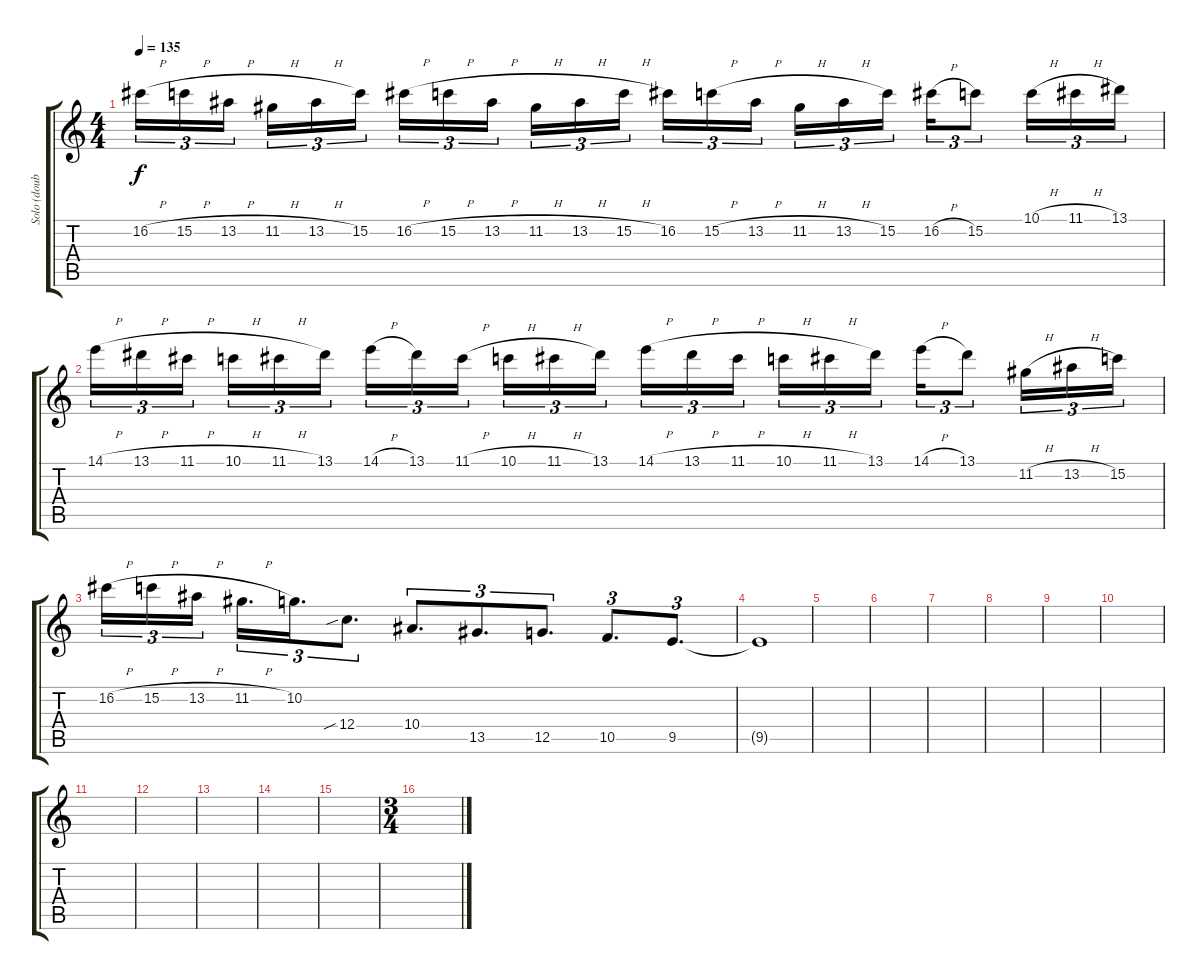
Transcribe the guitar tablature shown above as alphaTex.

\track ("Solo (double layer)" "Solo (doub") {instrument distortionguitar}
\staff {score tabs}
\tuning (D4 A3 F3 C3 G2 C2) {hide}
\ts (4 4)
\tempo 135
\clef g2
\ks c
16.2{h}.16{tu (3 2) dy f} 15.2{h}.16{tu (3 2)} 13.2{h}.16{tu (3 2) beam splitsecondary} 11.2{h}.16{tu (3 2)} 13.2{h}.16{tu (3 2)} 15.2.16{tu (3 2)} 16.2{h}.16{tu (3 2)} 15.2{h}.16{tu (3 2)} 13.2{h}.16{tu (3 2) beam splitsecondary} 11.2{h}.16{tu (3 2)} 13.2{h}.16{tu (3 2)} 15.2{h}.16{tu (3 2)} 16.2.16{tu (3 2)} 15.2{h}.16{tu (3 2)} 13.2{h}.16{tu (3 2) beam splitsecondary} 11.2{h}.16{tu (3 2)} 13.2{h}.16{tu (3 2)} 15.2.16{tu (3 2)} 16.2{h}.16{tu (3 2)} 15.2.8{tu (3 2)} 10.1{h}.16{tu (3 2)} 11.1{h}.16{tu (3 2)} 13.1.16{tu (3 2)} |
14.1{h}.16{tu (3 2)} 13.1{h}.16{tu (3 2)} 11.1{h}.16{tu (3 2) beam splitsecondary} 10.1{h}.16{tu (3 2)} 11.1{h}.16{tu (3 2)} 13.1.16{tu (3 2)} 14.1{h}.16{tu (3 2)} 13.1.16{tu (3 2)} 11.1{h}.16{tu (3 2) beam splitsecondary} 10.1{h}.16{tu (3 2)} 11.1{h}.16{tu (3 2)} 13.1.16{tu (3 2)} 14.1{h}.16{tu (3 2)} 13.1{h}.16{tu (3 2)} 11.1{h}.16{tu (3 2) beam splitsecondary} 10.1{h}.16{tu (3 2)} 11.1{h}.16{tu (3 2)} 13.1.16{tu (3 2)} 14.1{h}.16{tu (3 2)} 13.1.8{tu (3 2)} 11.2{h}.16{tu (3 2)} 13.2{h}.16{tu (3 2)} 15.2.16{tu (3 2)} |
16.2{h}.16{tu (3 2)} 15.2{h}.16{tu (3 2)} 13.2{h}.16{tu (3 2) beam splitsecondary} 11.2{h}.16{d tu (3 2)} 10.2.16{d tu (3 2)} 12.4{sib}.8{d tu (3 2)} 10.4.8{d tu (3 2)} 13.5.8{d tu (3 2)} 12.5.8{d tu (3 2)} 10.5.8{d tu (3 2)} 9.5.8{d tu (3 2)} |
9.5{t}.1 |
|
|
|
|
|
|
|
|
|
|
|
\ts (3 4)
